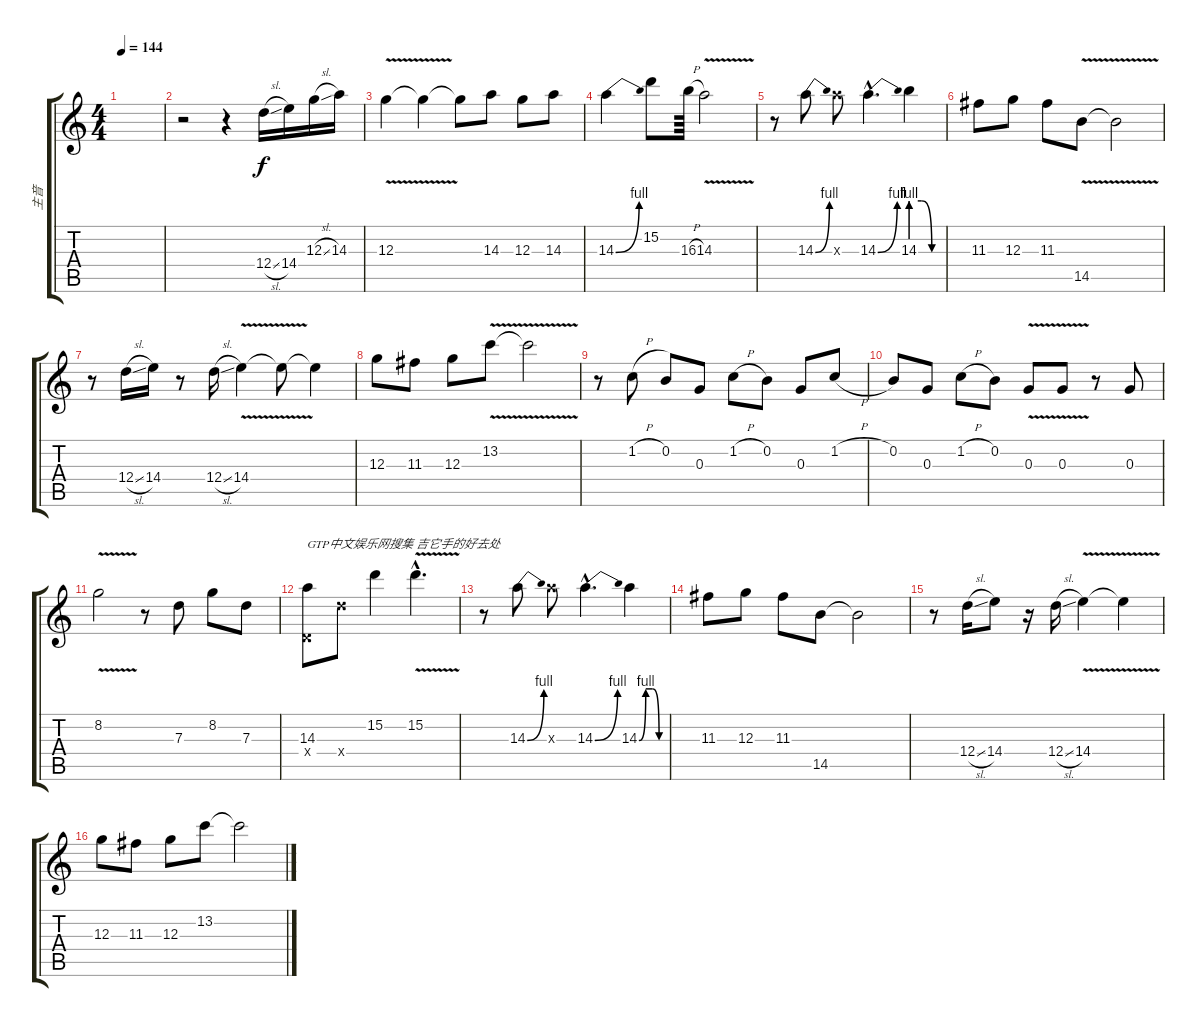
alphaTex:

\track ("主音" "主音") {instrument distortionguitar}
\staff {score tabs}
\tuning (E4 B3 G3 D3 A2 E2) {hide}
\ts (4 4)
\tempo 144
\clef g2
\ks c
|
r.2 r.4 12.4{sl}.16 14.4.16 12.3{sl}.16 14.3.16 |
12.3{v}.4 12.3{t}.4 12.3{t}.8 14.3.8 12.3.8 14.3.8 |
14.3{be (bend 0 0 60 4)}.4 15.2.8 16.3{h}.64 14.3{v}.2 |
r.8 14.3{be (bend 0 0 60 4)}.8 14.3{x}.8 14.3{be (bend 0 0 60 4) hac}.4{d} 14.3{be (custom 0 4 20 4 40 0 60 0)}.4 |
11.3.8 12.3.8 11.3.8 14.5{v}.8 14.5{t}.2 |
r.8 12.4{sl}.16 14.4.16 r.8 12.4{sl}.16 14.4{v}.4 14.4{t}.8 14.4{t}.4 |
12.3.8 11.3.8 12.3.8 13.2{v}.8 13.2{t}.2 |
r.8 1.2{h}.8 0.2.8 0.3.8 1.2{h}.8 0.2.8 0.3.8 1.2{h}.8 |
0.2.8 0.3.8 1.2{h}.8 0.2.8 0.3{v}.8 0.3{v}.8 r.8 0.3.8 |
8.2{v}.2 r.8 7.3.8 8.2.8 7.3.8 |
(14.3 0.4{x}).8{txt "GTP中文娱乐网搜集 吉它手的好去处"} 12.4{x}.8 15.2.4 15.2{v hac}.4{d} |
r.8 14.3{be (bend 0 0 60 4)}.8 14.3{x}.8 14.3{be (bend 0 0 60 4) hac}.4{d} 14.3{be (custom 0 0 15 4 30 4 45 0 60 0)}.4 |
11.3.8 12.3.8 11.3.8 14.5.8 14.5{t}.2 |
r.8 12.4{sl}.16 14.4.8 r.16 12.4{sl}.16 14.4{v}.4 14.4{t}.4 |
12.3.8 11.3.8 12.3.8 13.2.8 13.2{t}.2
